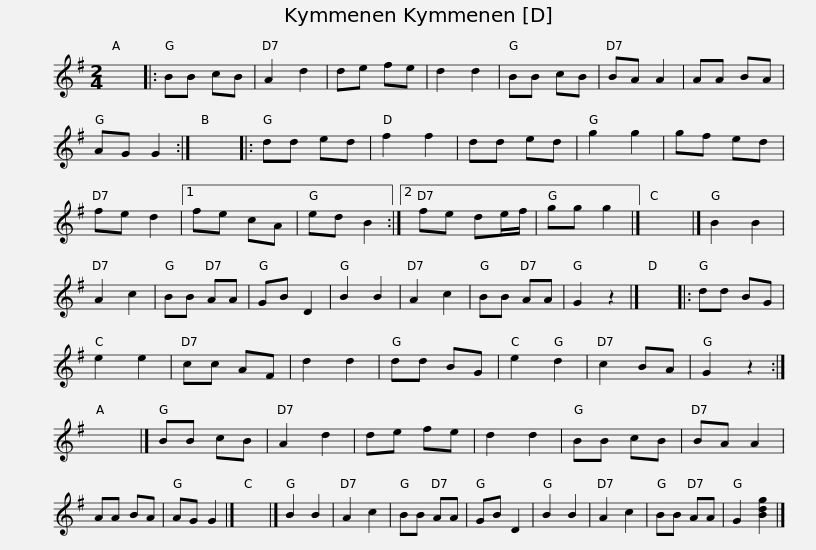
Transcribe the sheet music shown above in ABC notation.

X:1
L:1/8
M:2/4
I:linebreak $
K:G
V:1 treble
V:1
 x4 |: BB cB | A2 d2 | de fe | d2 d2 | %5
 BB cB | BA A2 | AA BA | AG G2 :| x4 |: %10
 dd ed | f2 f2 |$ dd ed | g2 g2 | gf ed | %15
 fe d2 |1 fe cA | ed B2 :|2 fe de/f/ | gg g2 |] %20
 x4 |] B2 B2 | A2 c2 | BB AA |$ GB D2 | %25
 B2 B2 | A2 c2 | BB AA | G2 z2 |] x4 |: %30
 dd BG | e2 e2 | cc AF | d2 d2 | dd BG | %35
 e2 d2 | c2 BA | G2 z2 :|$ x4 |] BB cB | %40
 A2 d2 | de fe | d2 d2 | BB cB | BA A2 | %45
 AA BA | AG G2 |] x4 |] B2 B2 | A2 c2 | %50
 BB AA | GB D2 |$ B2 B2 | A2 c2 | BB AA | %55
 G2 [Bdg]2 |] %56
